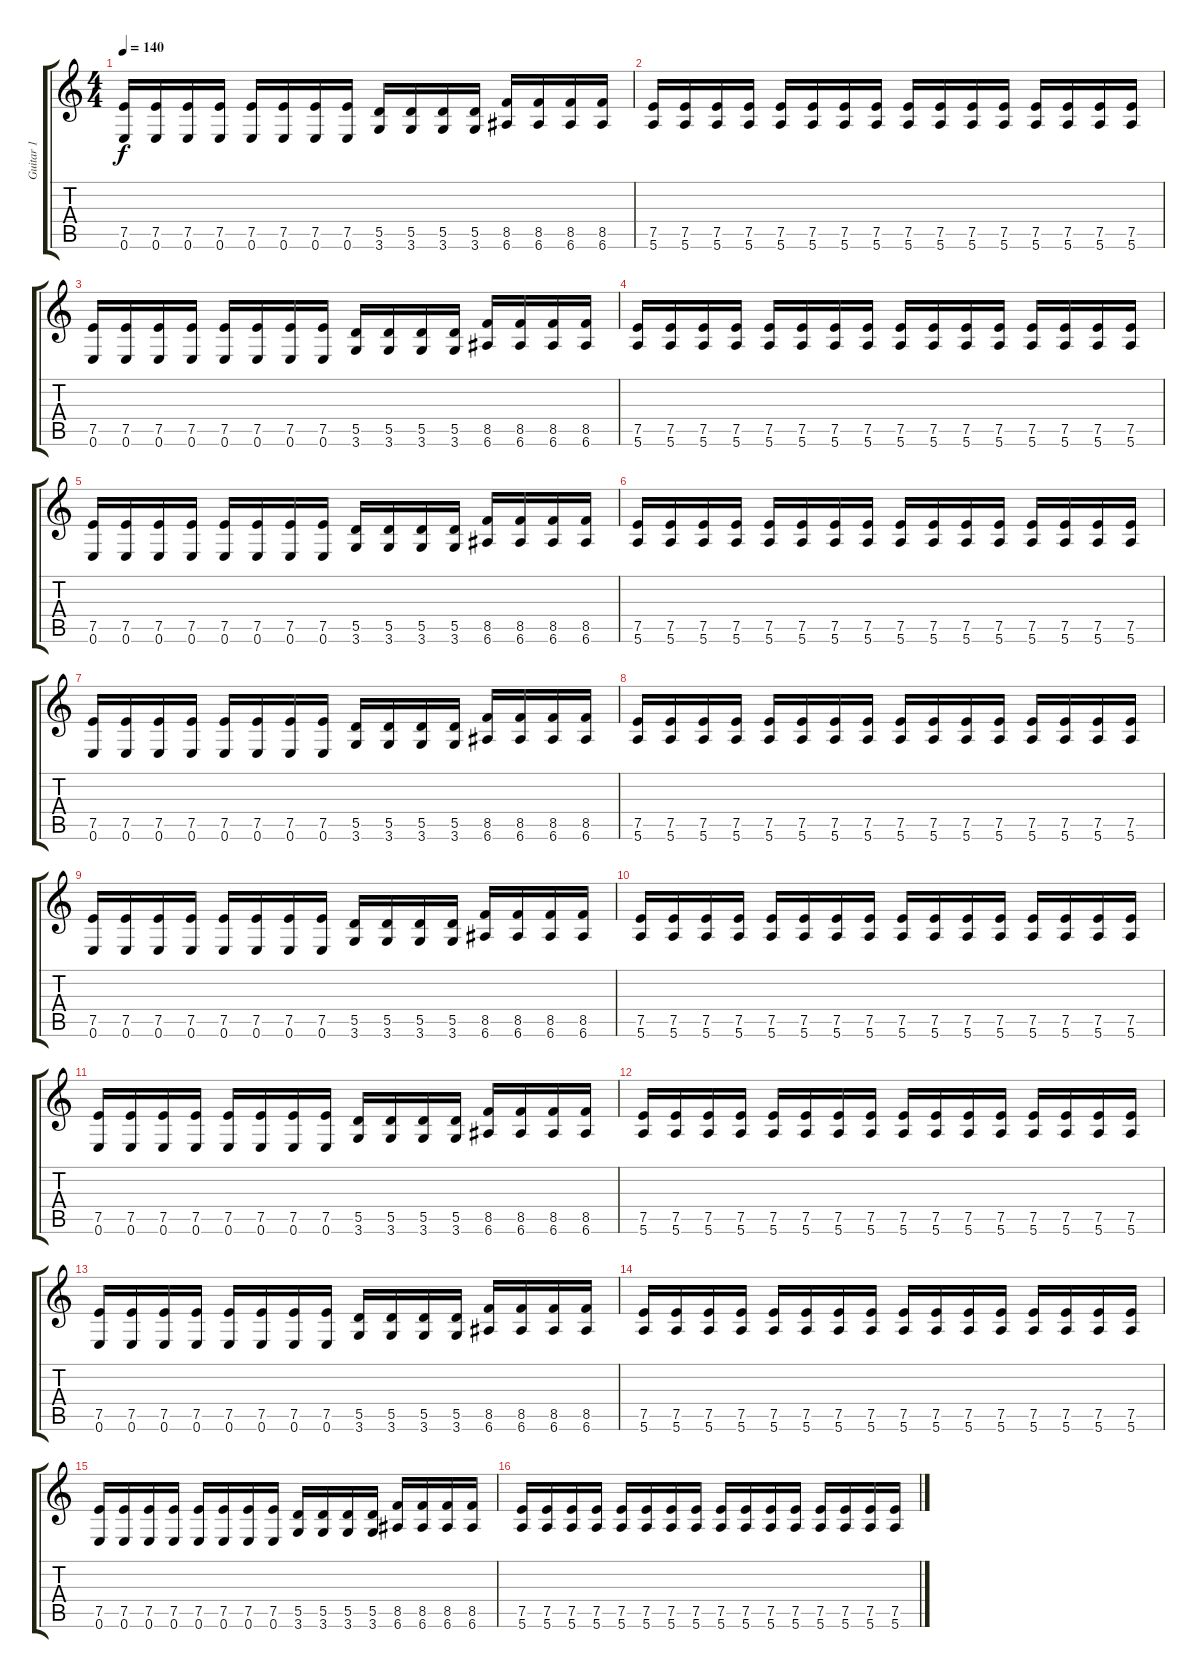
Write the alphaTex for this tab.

\track ("Guitar 1" "Guitar 1") {instrument distortionguitar}
\staff {score tabs}
\tuning (E4 B3 G3 D3 A2 E2) {hide}
\ts (4 4)
\tempo 140
\clef g2
\ks c
(7.5 0.6).16{dy f} (7.5 0.6).16 (7.5 0.6).16 (7.5 0.6).16 (7.5 0.6).16 (7.5 0.6).16 (7.5 0.6).16 (7.5 0.6).16 (5.5 3.6).16 (5.5 3.6).16 (5.5 3.6).16 (5.5 3.6).16 (8.5 6.6).16 (8.5 6.6).16 (8.5 6.6).16 (8.5 6.6).16 |
(7.5 5.6).16 (7.5 5.6).16 (7.5 5.6).16 (7.5 5.6).16 (7.5 5.6).16 (7.5 5.6).16 (7.5 5.6).16 (7.5 5.6).16 (7.5 5.6).16 (7.5 5.6).16 (7.5 5.6).16 (7.5 5.6).16 (7.5 5.6).16 (7.5 5.6).16 (7.5 5.6).16 (7.5 5.6).16 |
(7.5 0.6).16 (7.5 0.6).16 (7.5 0.6).16 (7.5 0.6).16 (7.5 0.6).16 (7.5 0.6).16 (7.5 0.6).16 (7.5 0.6).16 (5.5 3.6).16 (5.5 3.6).16 (5.5 3.6).16 (5.5 3.6).16 (8.5 6.6).16 (8.5 6.6).16 (8.5 6.6).16 (8.5 6.6).16 |
(7.5 5.6).16 (7.5 5.6).16 (7.5 5.6).16 (7.5 5.6).16 (7.5 5.6).16 (7.5 5.6).16 (7.5 5.6).16 (7.5 5.6).16 (7.5 5.6).16 (7.5 5.6).16 (7.5 5.6).16 (7.5 5.6).16 (7.5 5.6).16 (7.5 5.6).16 (7.5 5.6).16 (7.5 5.6).16 |
(7.5 0.6).16 (7.5 0.6).16 (7.5 0.6).16 (7.5 0.6).16 (7.5 0.6).16 (7.5 0.6).16 (7.5 0.6).16 (7.5 0.6).16 (5.5 3.6).16 (5.5 3.6).16 (5.5 3.6).16 (5.5 3.6).16 (8.5 6.6).16 (8.5 6.6).16 (8.5 6.6).16 (8.5 6.6).16 |
(7.5 5.6).16 (7.5 5.6).16 (7.5 5.6).16 (7.5 5.6).16 (7.5 5.6).16 (7.5 5.6).16 (7.5 5.6).16 (7.5 5.6).16 (7.5 5.6).16 (7.5 5.6).16 (7.5 5.6).16 (7.5 5.6).16 (7.5 5.6).16 (7.5 5.6).16 (7.5 5.6).16 (7.5 5.6).16 |
(7.5 0.6).16 (7.5 0.6).16 (7.5 0.6).16 (7.5 0.6).16 (7.5 0.6).16 (7.5 0.6).16 (7.5 0.6).16 (7.5 0.6).16 (5.5 3.6).16 (5.5 3.6).16 (5.5 3.6).16 (5.5 3.6).16 (8.5 6.6).16 (8.5 6.6).16 (8.5 6.6).16 (8.5 6.6).16 |
(7.5 5.6).16 (7.5 5.6).16 (7.5 5.6).16 (7.5 5.6).16 (7.5 5.6).16 (7.5 5.6).16 (7.5 5.6).16 (7.5 5.6).16 (7.5 5.6).16 (7.5 5.6).16 (7.5 5.6).16 (7.5 5.6).16 (7.5 5.6).16 (7.5 5.6).16 (7.5 5.6).16 (7.5 5.6).16 |
(7.5 0.6).16 (7.5 0.6).16 (7.5 0.6).16 (7.5 0.6).16 (7.5 0.6).16 (7.5 0.6).16 (7.5 0.6).16 (7.5 0.6).16 (5.5 3.6).16 (5.5 3.6).16 (5.5 3.6).16 (5.5 3.6).16 (8.5 6.6).16 (8.5 6.6).16 (8.5 6.6).16 (8.5 6.6).16 |
(7.5 5.6).16 (7.5 5.6).16 (7.5 5.6).16 (7.5 5.6).16 (7.5 5.6).16 (7.5 5.6).16 (7.5 5.6).16 (7.5 5.6).16 (7.5 5.6).16 (7.5 5.6).16 (7.5 5.6).16 (7.5 5.6).16 (7.5 5.6).16 (7.5 5.6).16 (7.5 5.6).16 (7.5 5.6).16 |
(7.5 0.6).16 (7.5 0.6).16 (7.5 0.6).16 (7.5 0.6).16 (7.5 0.6).16 (7.5 0.6).16 (7.5 0.6).16 (7.5 0.6).16 (5.5 3.6).16 (5.5 3.6).16 (5.5 3.6).16 (5.5 3.6).16 (8.5 6.6).16 (8.5 6.6).16 (8.5 6.6).16 (8.5 6.6).16 |
(7.5 5.6).16 (7.5 5.6).16 (7.5 5.6).16 (7.5 5.6).16 (7.5 5.6).16 (7.5 5.6).16 (7.5 5.6).16 (7.5 5.6).16 (7.5 5.6).16 (7.5 5.6).16 (7.5 5.6).16 (7.5 5.6).16 (7.5 5.6).16 (7.5 5.6).16 (7.5 5.6).16 (7.5 5.6).16 |
(7.5 0.6).16 (7.5 0.6).16 (7.5 0.6).16 (7.5 0.6).16 (7.5 0.6).16 (7.5 0.6).16 (7.5 0.6).16 (7.5 0.6).16 (5.5 3.6).16 (5.5 3.6).16 (5.5 3.6).16 (5.5 3.6).16 (8.5 6.6).16 (8.5 6.6).16 (8.5 6.6).16 (8.5 6.6).16 |
(7.5 5.6).16 (7.5 5.6).16 (7.5 5.6).16 (7.5 5.6).16 (7.5 5.6).16 (7.5 5.6).16 (7.5 5.6).16 (7.5 5.6).16 (7.5 5.6).16 (7.5 5.6).16 (7.5 5.6).16 (7.5 5.6).16 (7.5 5.6).16 (7.5 5.6).16 (7.5 5.6).16 (7.5 5.6).16 |
(7.5 0.6).16 (7.5 0.6).16 (7.5 0.6).16 (7.5 0.6).16 (7.5 0.6).16 (7.5 0.6).16 (7.5 0.6).16 (7.5 0.6).16 (5.5 3.6).16 (5.5 3.6).16 (5.5 3.6).16 (5.5 3.6).16 (8.5 6.6).16 (8.5 6.6).16 (8.5 6.6).16 (8.5 6.6).16 |
(7.5 5.6).16 (7.5 5.6).16 (7.5 5.6).16 (7.5 5.6).16 (7.5 5.6).16 (7.5 5.6).16 (7.5 5.6).16 (7.5 5.6).16 (7.5 5.6).16 (7.5 5.6).16 (7.5 5.6).16 (7.5 5.6).16 (7.5 5.6).16 (7.5 5.6).16 (7.5 5.6).16 (7.5 5.6).16
